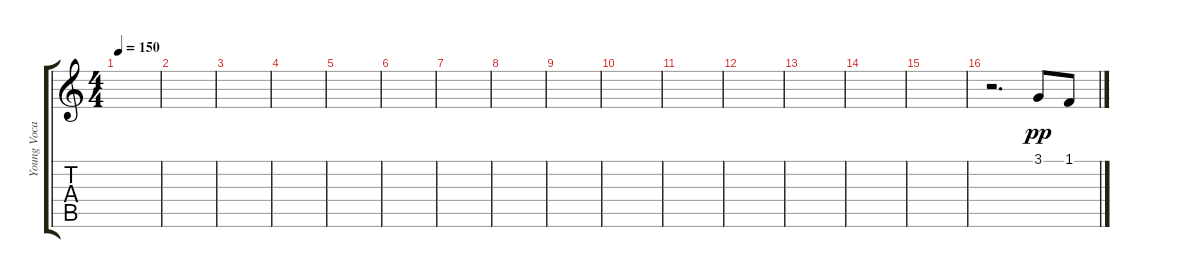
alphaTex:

\track ("Young Vocals" "Young Voca") {instrument clarinet}
\staff {score tabs}
\tuning (E4 B3 G3 D3 A2 E2) {hide}
\ts (4 4)
\tempo 150
\clef g2
\ks c
|
|
|
|
|
|
|
|
|
|
|
|
|
|
|
r.2{d} 3.1.8{dy pp} 1.1.8
